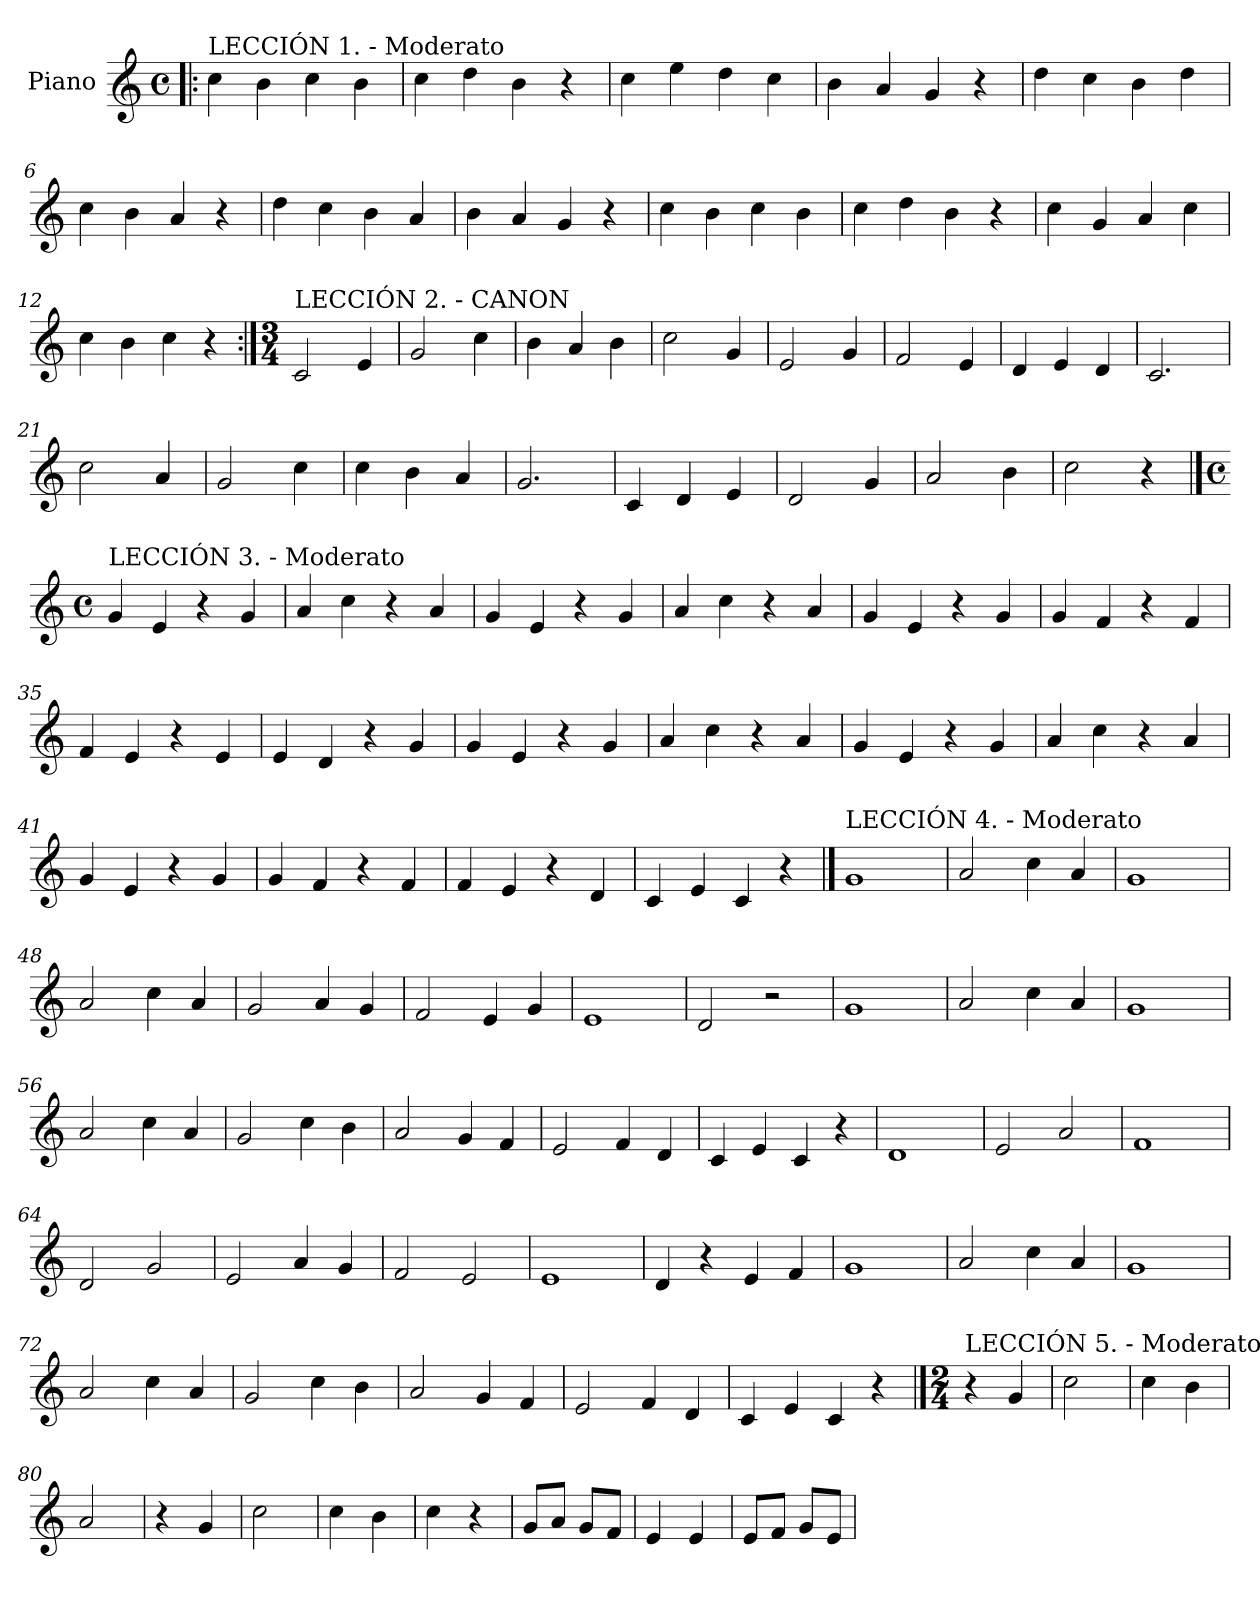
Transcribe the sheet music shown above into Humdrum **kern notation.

**kern
*part1
*staff1
*I"Piano
*I'Pno
*clefG2
*k[]
*M4/4
*met(c)
=1!|:
!LO:TX:a:t=LECCIÓN 1. - Moderato
4cc\
4b\
4cc\
4b\
=2
4cc\
4dd\
4b\
4r
=3
4cc\
4ee\
4dd\
4cc\
=4
4b\
4a/
4g/
4r
!!LO:LB:g=z
=5
4dd\
4cc\
4b\
4dd\
=6
4cc\
4b\
4a/
4r
=7
4dd\
4cc\
4b\
4a/
=8
4b\
4a/
4g/
4r
!!LO:LB:g=z
=9
4cc\
4b\
4cc\
4b\
=10
4cc\
4dd\
4b\
4r
=11
4cc\
4g/
4a/
4cc\
=12
4cc\
4b\
4cc\
4r
!!LO:LB:g=z
=13:|!
*M3/4
!LO:TX:a:t=LECCIÓN 2. - CANON
2c/
4e/
=14
2g/
4cc\
=15
4b\
4a/
4b\
=16
2cc\
4g/
!!LO:LB:g=z
=17
2e/
4g/
=18
2f/
4e/
=19
4d/
4e/
4d/
=20
2.c/
!!LO:LB:g=z
=21
2cc\
4a/
=22
2g/
4cc\
=23
4cc\
4b\
4a/
=24
2.g/
!!LO:LB:g=z
=25
4c/
4d/
4e/
=26
2d/
4g/
=27
2a/
4b\
=28
2cc\
4r
!!LO:LB:g=z
==29
*M4/4
*met(c)
!LO:TX:a:t=LECCIÓN 3. - Moderato
4g/
4e/
4r
4g/
=30
4a/
4cc\
4r
4a/
=31
4g/
4e/
4r
4g/
=32
4a/
4cc\
4r
4a/
!!LO:LB:g=z
=33
4g/
4e/
4r
4g/
=34
4g/
4f/
4r
4f/
=35
4f/
4e/
4r
4e/
=36
4e/
4d/
4r
4g/
!!LO:LB:g=z
=37
4g/
4e/
4r
4g/
=38
4a/
4cc\
4r
4a/
=39
4g/
4e/
4r
4g/
=40
4a/
4cc\
4r
4a/
!!LO:LB:g=z
=41
4g/
4e/
4r
4g/
=42
4g/
4f/
4r
4f/
=43
4f/
4e/
4r
4d/
=44
4c/
4e/
4c/
4r
!!LO:PB:g=z
==45
!LO:TX:a:t=LECCIÓN 4. - Moderato
1g
=46
2a/
4cc\
4a/
=47
1g
=48
2a/
4cc\
4a/
!!LO:LB:g=z
=49
2g/
4a/
4g/
=50
2f/
4e/
4g/
=51
1e
=52
2d/
2r
!!LO:LB:g=z
=53
1g
=54
2a/
4cc\
4a/
=55
1g
=56
2a/
4cc\
4a/
!!LO:LB:g=z
=57
2g/
4cc\
4b\
=58
2a/
4g/
4f/
=59
2e/
4f/
4d/
=60
4c/
4e/
4c/
4r
!!LO:LB:g=z
=61
1d
=62
2e/
2a/
=63
1f
=64
2d/
2g/
!!LO:LB:g=z
=65
2e/
4a/
4g/
=66
2f/
2e/
=67
1e
=68
4d/
4r
4e/
4f/
!!LO:LB:g=z
=69
1g
=70
2a/
4cc\
4a/
=71
1g
=72
2a/
4cc\
4a/
!!LO:LB:g=z
=73
2g/
4cc\
4b\
=74
2a/
4g/
4f/
=75
2e/
4f/
4d/
=76
4c/
4e/
4c/
4r
!!LO:LB:g=z
==77
*M2/4
!LO:TX:a:t=LECCIÓN 5. - Moderato
4r
4g/
=78
2cc\
=79
4cc\
4b\
=80
2a/
!!LO:LB:g=z
=81
4r
4g/
=82
2cc\
=83
4cc\
4b\
=84
4cc\
4r
!!LO:LB:g=z
=85
8g/L
8a/J
8g/L
8f/J
=86
4e/
4e/
=87
8e/L
8f/J
8g/L
8e/J
=
*-
